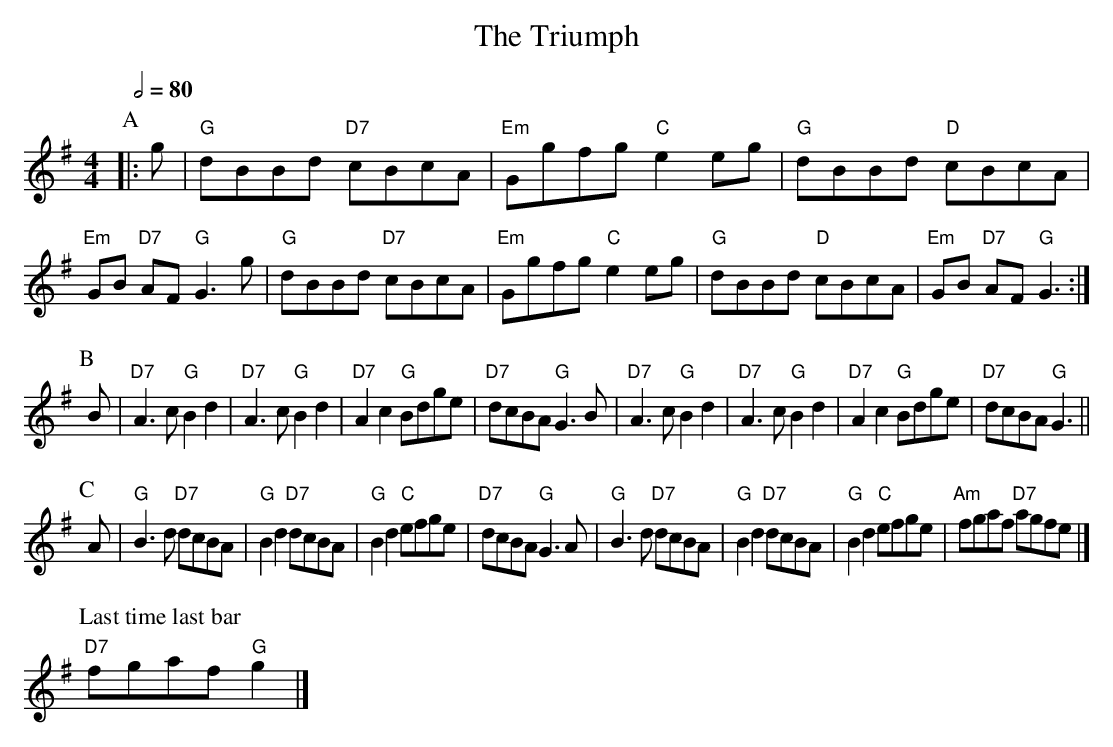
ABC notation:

X:1
T:The Triumph
Q:1/2=80
M:4/4
L:1/8
K:G
P:A
|: g | "G"dBBd "D7"cBcA | "Em"Ggfg "C"e2eg | "G"dBBd "D"cBcA | "Em"GB "D7"AF "G"G3 g |\
"G"dBBd "D7"cBcA | "Em"Ggfg "C"e2eg | "G"dBBd "D"cBcA | "Em"GB "D7"AF "G"G3 :|
P:B
B | "D7"A3c "G"B2d2 | "D7"A3c "G"B2d2 | "D7"A2c2 "G"Bdge | "D7"dcBA "G"G3 B |\
"D7"A3c "G"B2d2 | "D7"A3c "G"B2d2 | "D7"A2c2 "G"Bdge | "D7"dcBA "G"G3 ||
P:C
A | "G"B3d "D7"dcBA | "G"B2d2 "D7"dcBA | "G"B2d2 "C"efge | "D7"dcBA "G"G3A |\
"G"B3d "D7"dcBA | "G"B2d2 "D7"dcBA | "G"B2d2 "C"efge | "Am"fgaf "D7"agfe |]
P:Last time last bar
"D7"fgaf "G"g2 |]
